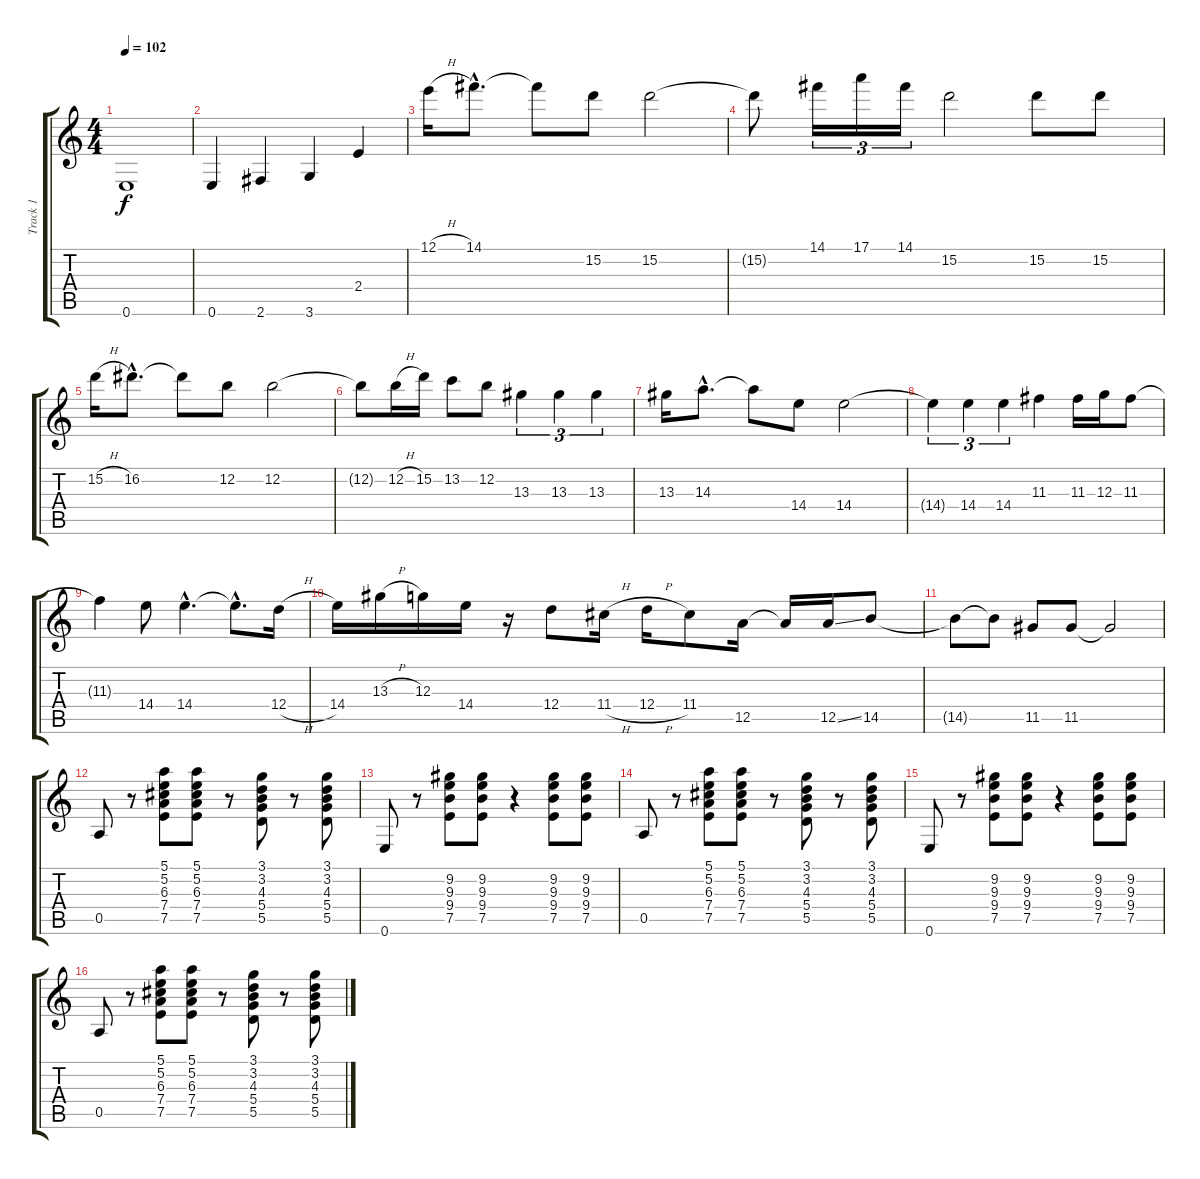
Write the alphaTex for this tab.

\track ("Track 1" "Track 1") {instrument acousticguitarsteel}
\staff {score tabs}
\tuning (E4 B3 G3 D3 A2 E2) {hide}
\ts (4 4)
\tempo 102
\clef g2
\ks c
0.6.1{dy f} |
0.6.4 2.6.4 3.6.4 2.4.4 |
12.1{h}.16{volume 15 instrument distortionguitar} 14.1{hac}.8{d} 14.1{t}.8 15.2.8 15.2.2 |
15.2{t}.8 14.1.16{tu (3 2)} 17.1.16{tu (3 2)} 14.1.16{tu (3 2)} 15.2.2 15.2.8 15.2.8 |
15.2{h}.16 16.2{hac}.8{d} 16.2{t}.8 12.2.8 12.2.2 |
12.2{t}.8 12.2{h}.16 15.2.16 13.2.8 12.2.8 13.3.4{tu (3 2)} 13.3.4{tu (3 2)} 13.3.4{tu (3 2)} |
13.3.16 14.3{hac}.8{d} 14.3{t}.8 14.4.8 14.4.2 |
14.4{t}.4{tu (3 2)} 14.4.4{tu (3 2)} 14.4.4{tu (3 2)} 11.3.4 11.3.16 12.3.16 11.3.8 |
11.3{t}.4 14.4.8 14.4{hac}.4{d} 14.4{hac t}.8{d} 12.4{h}.16 |
14.4.16 13.3{h}.16 12.3.16 14.4.16 r.16 12.4.8 11.4{h}.16 12.4{h}.16 11.4.8 12.5.16 12.5{t}.16 12.5{ss}.16 14.5.8 |
14.5{t}.8 14.5{t}.8 11.5.8 11.5.8 11.5{t}.2 |
0.5.8 r.8 (5.1 5.2 6.3 7.4 7.5).8 (5.1 5.2 6.3 7.4 7.5).8 r.8 (3.1 3.2 4.3 5.4 5.5).8 r.8 (3.1 3.2 4.3 5.4 5.5).8 |
0.6.8 r.8 (9.2 9.3 9.4 7.5).8 (9.2 9.3 9.4 7.5).8 r.4 (9.2 9.3 9.4 7.5).8 (9.2 9.3 9.4 7.5).8 |
0.5.8 r.8 (5.1 5.2 6.3 7.4 7.5).8 (5.1 5.2 6.3 7.4 7.5).8 r.8 (3.1 3.2 4.3 5.4 5.5).8 r.8 (3.1 3.2 4.3 5.4 5.5).8 |
0.6.8 r.8 (9.2 9.3 9.4 7.5).8 (9.2 9.3 9.4 7.5).8 r.4 (9.2 9.3 9.4 7.5).8 (9.2 9.3 9.4 7.5).8 |
0.5.8 r.8 (5.1 5.2 6.3 7.4 7.5).8 (5.1 5.2 6.3 7.4 7.5).8 r.8 (3.1 3.2 4.3 5.4 5.5).8 r.8 (3.1 3.2 4.3 5.4 5.5).8
